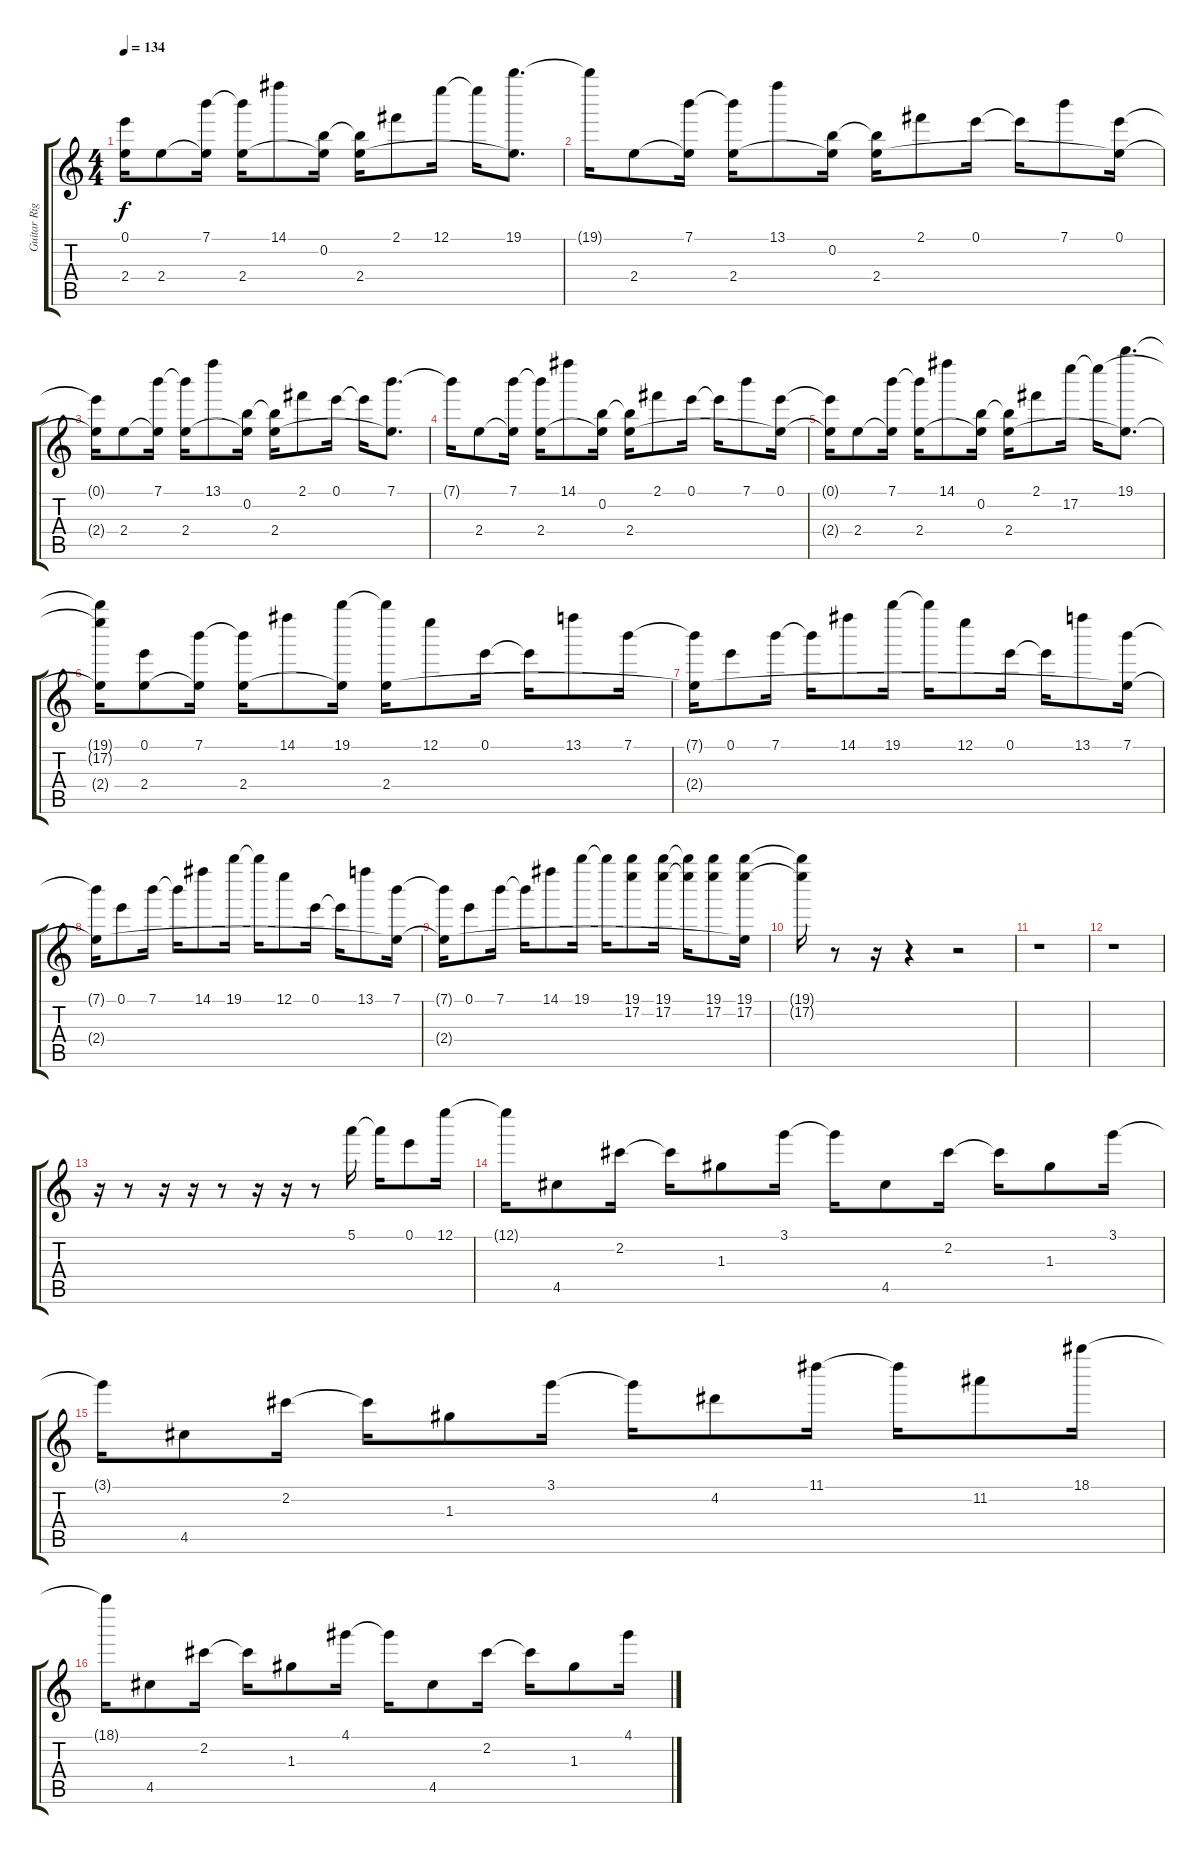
\track ("Guitar Right Octave Up" "Guitar Rig") {instrument electricguitarclean}
\staff {score tabs}
\tuning (E5 B4 G4 D4 A3 E3) {hide}
\ts (4 4)
\tempo 134
\clef g2
\ks c
(0.1{t} 2.4{t}).16{dy f} 2.4.8 (7.1 2.4{t}).16 (7.1{t} 2.4).16 14.1.8 (0.2 2.4{t}).16 (0.2{t} 2.4).16 2.1.8 12.1.16 12.1{t}.16 (19.1 2.4{t}).8{d} |
19.1{t}.16 2.4.8 (7.1 2.4{t}).16 (7.1{t} 2.4).16 13.1.8 (0.2 2.4{t}).16 (0.2{t} 2.4).16 2.1.8 0.1.16 0.1{t}.16 7.1.8 (0.1 2.4{t}).16 |
(0.1{t} 2.4{t}).16 2.4.8 (7.1 2.4{t}).16 (7.1{t} 2.4).16 13.1.8 (0.2 2.4{t}).16 (0.2{t} 2.4).16 2.1.8 0.1.16 0.1{t}.16 (7.1 2.4{t}).8{d} |
7.1{t}.16 2.4.8 (7.1 2.4{t}).16 (7.1{t} 2.4).16 14.1.8 (0.2 2.4{t}).16 (0.2{t} 2.4).16 2.1.8 0.1.16 0.1{t}.16 7.1.8 (0.1 2.4{t}).16 |
(0.1{t} 2.4{t}).16 2.4.8 (7.1 2.4{t}).16 (7.1{t} 2.4).16 14.1.8 (0.2 2.4{t}).16 (0.2{t} 2.4).16 2.1.8 17.2.16 17.2{t}.16 (19.1 2.4{t}).8{d} |
(19.1{t} 17.2{t} 2.4{t}).16 (0.1 2.4).8 (7.1 2.4{t}).16 (7.1{t} 2.4).16 14.1.8 (19.1 2.4{t}).16 (19.1{t} 2.4).16 12.1.8 0.1.16 0.1{t}.16 13.1.8 7.1.16 |
(7.1{t} 2.4{t}).16 0.1.8 7.1.16 7.1{t}.16 14.1.8 19.1.16 19.1{t}.16 12.1.8 0.1.16 0.1{t}.16 13.1.8 (7.1 2.4{t}).16 |
(7.1{t} 2.4{t}).16 0.1.8 7.1.16 7.1{t}.16 14.1.8 19.1.16 19.1{t}.16 12.1.8 0.1.16 0.1{t}.16 13.1.8 (7.1 2.4{t}).16 |
(7.1{t} 2.4{t}).16 0.1.8 7.1.16 7.1{t}.16 14.1.8 19.1.16 19.1{t}.16 (19.1 17.2).8 (19.1 17.2).16 (19.1{t} 17.2{t}).16 (19.1 17.2).8 (19.1 17.2 2.4{t}).16 |
(19.1{t} 17.2{t}).16 r.8 r.16 r.4 r.2 |
r.1 |
r.1 |
r.16 r.8 r.16 r.16 r.8 r.16 r.16 r.8 5.1.16 5.1{t}.16 0.1.8 12.1.16 |
12.1{t}.16 4.5.8{volume 16 instrument electricguitarmuted} 2.2.16 2.2{t}.16 1.3.8 3.1.16 3.1{t}.16 4.5.8 2.2.16 2.2{t}.16 1.3.8 3.1.16 |
3.1{t}.16{instrument electricguitarmuted} 4.5.8 2.2.16 2.2{t}.16 1.3.8 3.1.16 3.1{t}.16 4.2.8 11.1.16 11.1{t}.16 11.2.8 18.1.16 |
18.1{t}.16{instrument electricguitarmuted} 4.5.8 2.2.16 2.2{t}.16 1.3.8 4.1.16 4.1{t}.16 4.5.8 2.2.16 2.2{t}.16 1.3.8 4.1.16
